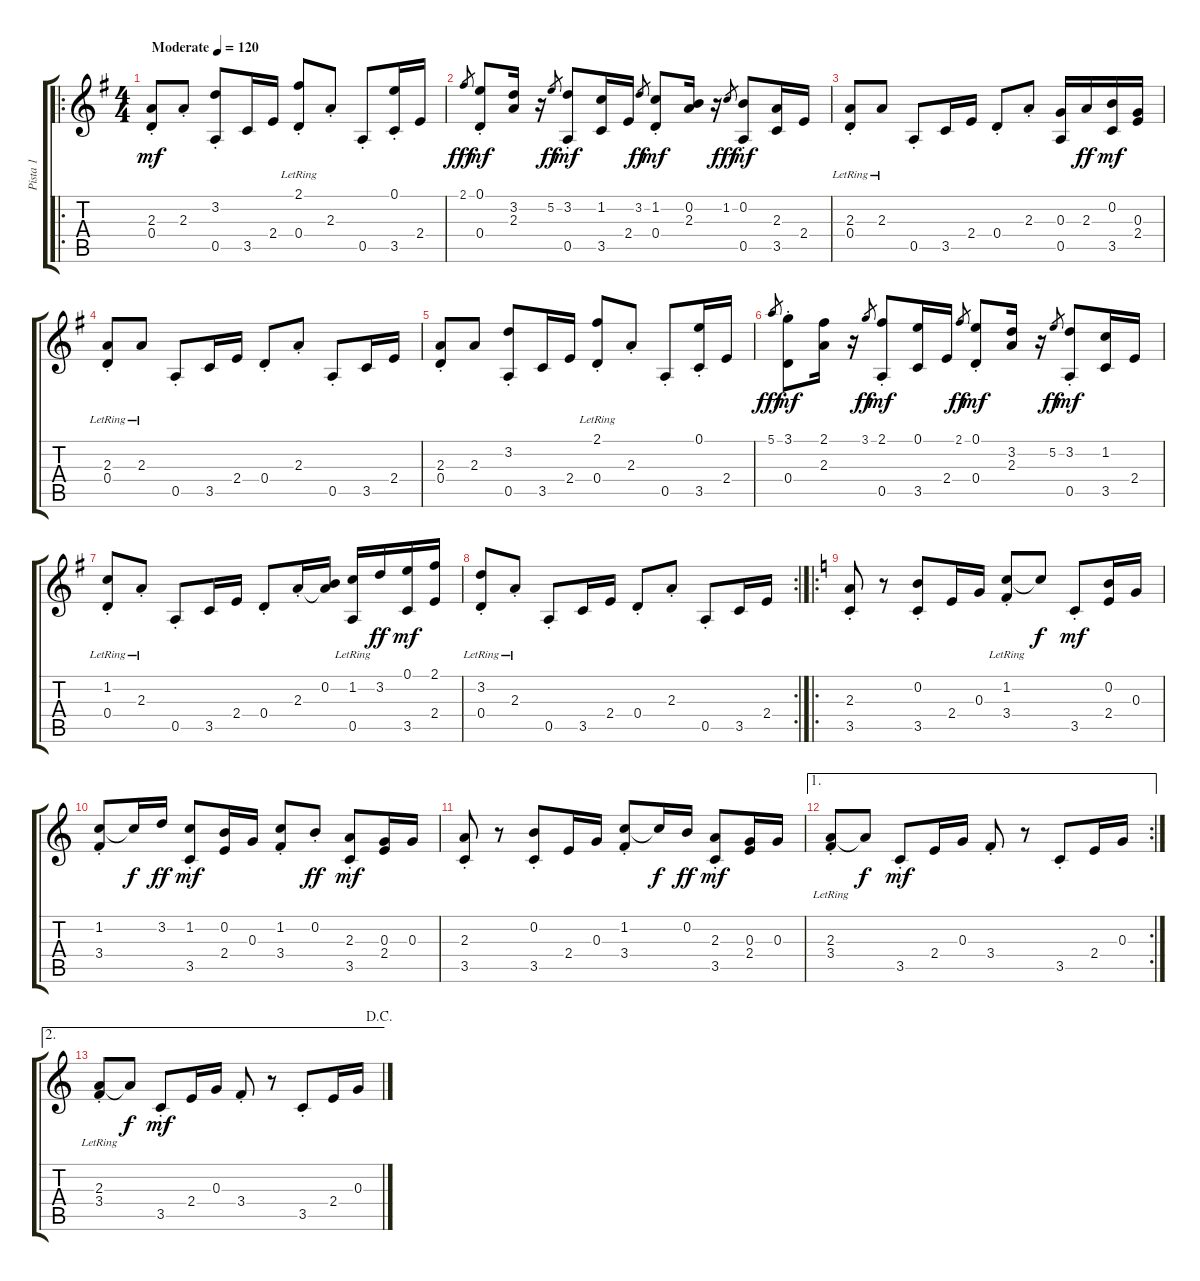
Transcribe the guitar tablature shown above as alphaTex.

\track ("Pista 1" "Pista 1") {instrument acousticguitarsteel}
\staff {score tabs}
\tuning (E4 B3 G3 D3 A2 E2) {hide}
\ro
\ts (4 4)
\tempo (120 "Moderate")
\clef g2
\ks g
(2.3 0.4{st}).8{dy mf instrument acousticguitarsteel} 2.3{st}.8 (3.2 0.5{st}).8 3.5.16 2.4.16 (2.1{lr} 0.4{st}).8 2.3{st}.8 0.5{st}.8 (0.1{st} 3.5).16 2.4.16 |
2.1.8{gr dy fff} (0.1 0.4{st}).8{dy mf} (3.2 2.3).16 r.16 5.2.8{gr dy ff} (3.2 0.5{st}).8{dy mf} (1.2 3.5).16 2.4.16 3.2.8{gr dy ff} (1.2 0.4{st}).8{dy mf} (0.2 2.3).16 r.16 1.2.8{gr dy fff} (0.2 0.5{st}).8{dy mf} (2.3 3.5).16 2.4.16 |
(2.3{lr} 0.4{st}).8 2.3{lr}.8 0.5{st}.8 3.5.16 2.4.16 0.4{st}.8 2.3{st}.8 (0.3 0.5).16 2.3.16{dy ff} (0.2 3.5).16{dy mf} (0.3 2.4).16 |
(2.3{lr} 0.4{st}).8 2.3{lr}.8 0.5{st}.8 3.5.16 2.4.16 0.4{st}.8 2.3{st}.8 0.5{st}.8 3.5.16 2.4.16 |
(2.3 0.4{st}).8 2.3.8 (3.2 0.5{st}).8 3.5.16 2.4.16 (2.1{lr} 0.4{st}).8 2.3{st}.8 0.5{st}.8 (0.1{st} 3.5).16 2.4.16 |
5.1.8{gr dy fff} (3.1 0.4{st}).8{dy mf} (2.1 2.3).16 r.16 3.1.8{gr dy ff} (2.1 0.5{st}).8{dy mf} (0.1 3.5).16 2.4.16 2.1.8{gr dy ff} (0.1 0.4{st}).8{dy mf} (3.2 2.3).16 r.16 5.2.8{gr dy ff} (3.2 0.5{st}).8{dy mf} (1.2 3.5).16 2.4.16 |
(1.2{lr} 0.4{st}).8 2.3{st lr}.8 0.5{st}.8 3.5.16 2.4.16 0.4{st}.8 2.3{st}.16 (0.2 2.3{t}).16 (1.2 0.5{lr}).16 3.2.16{dy ff} (0.1 3.5).16{dy mf} (2.1 2.4).16 |
\rc 2
(3.2{lr} 0.4{st}).8 2.3{st lr}.8 0.5{st}.8 3.5.16 2.4.16 0.4{st}.8 2.3{st}.8 0.5{st}.8 3.5.16 2.4.16 |
\ro
\ks c
(2.3{st} 3.5{st}).8 r.8 (0.2{st} 3.5{st}).8 2.4.16 0.3.16 (1.2{lr} 3.4{st}).8 1.2{t}.8{dy f} 3.5{st}.8{dy mf} (0.2 2.4).16 0.3.16 |
(1.2 3.4{st}).8 1.2{t}.16{dy f} 3.2.16{dy ff} (1.2{st} 3.5).8{dy mf} (0.2 2.4).16 0.3.16 (1.2 3.4{st}).8 0.2{st}.8{dy ff} (2.3{st} 3.5{st}).8{dy mf} (0.3 2.4).16 0.3.16 |
(2.3{st} 3.5{st}).8 r.8 (0.2{st} 3.5{st}).8 2.4.16 0.3.16 (1.2 3.4{st}).8 1.2{t}.16{dy f} 0.2.16{dy ff} (2.3{st} 3.5{st}).8{dy mf} (0.3 2.4).16 0.3.16 |
\ae 1
\rc 2
(2.3{lr} 3.4{st}).8 2.3{t}.8{dy f} 3.5{st}.8{dy mf} 2.4.16 0.3.16 3.4{st}.8 r.8 3.5{st}.8 2.4.16 0.3.16 |
\ae 2
\jump dacapo
(2.3{lr} 3.4{st}).8 2.3{t}.8{dy f} 3.5{st}.8{dy mf} 2.4.16 0.3.16 3.4{st}.8 r.8 3.5{st}.8 2.4.16 0.3.16
